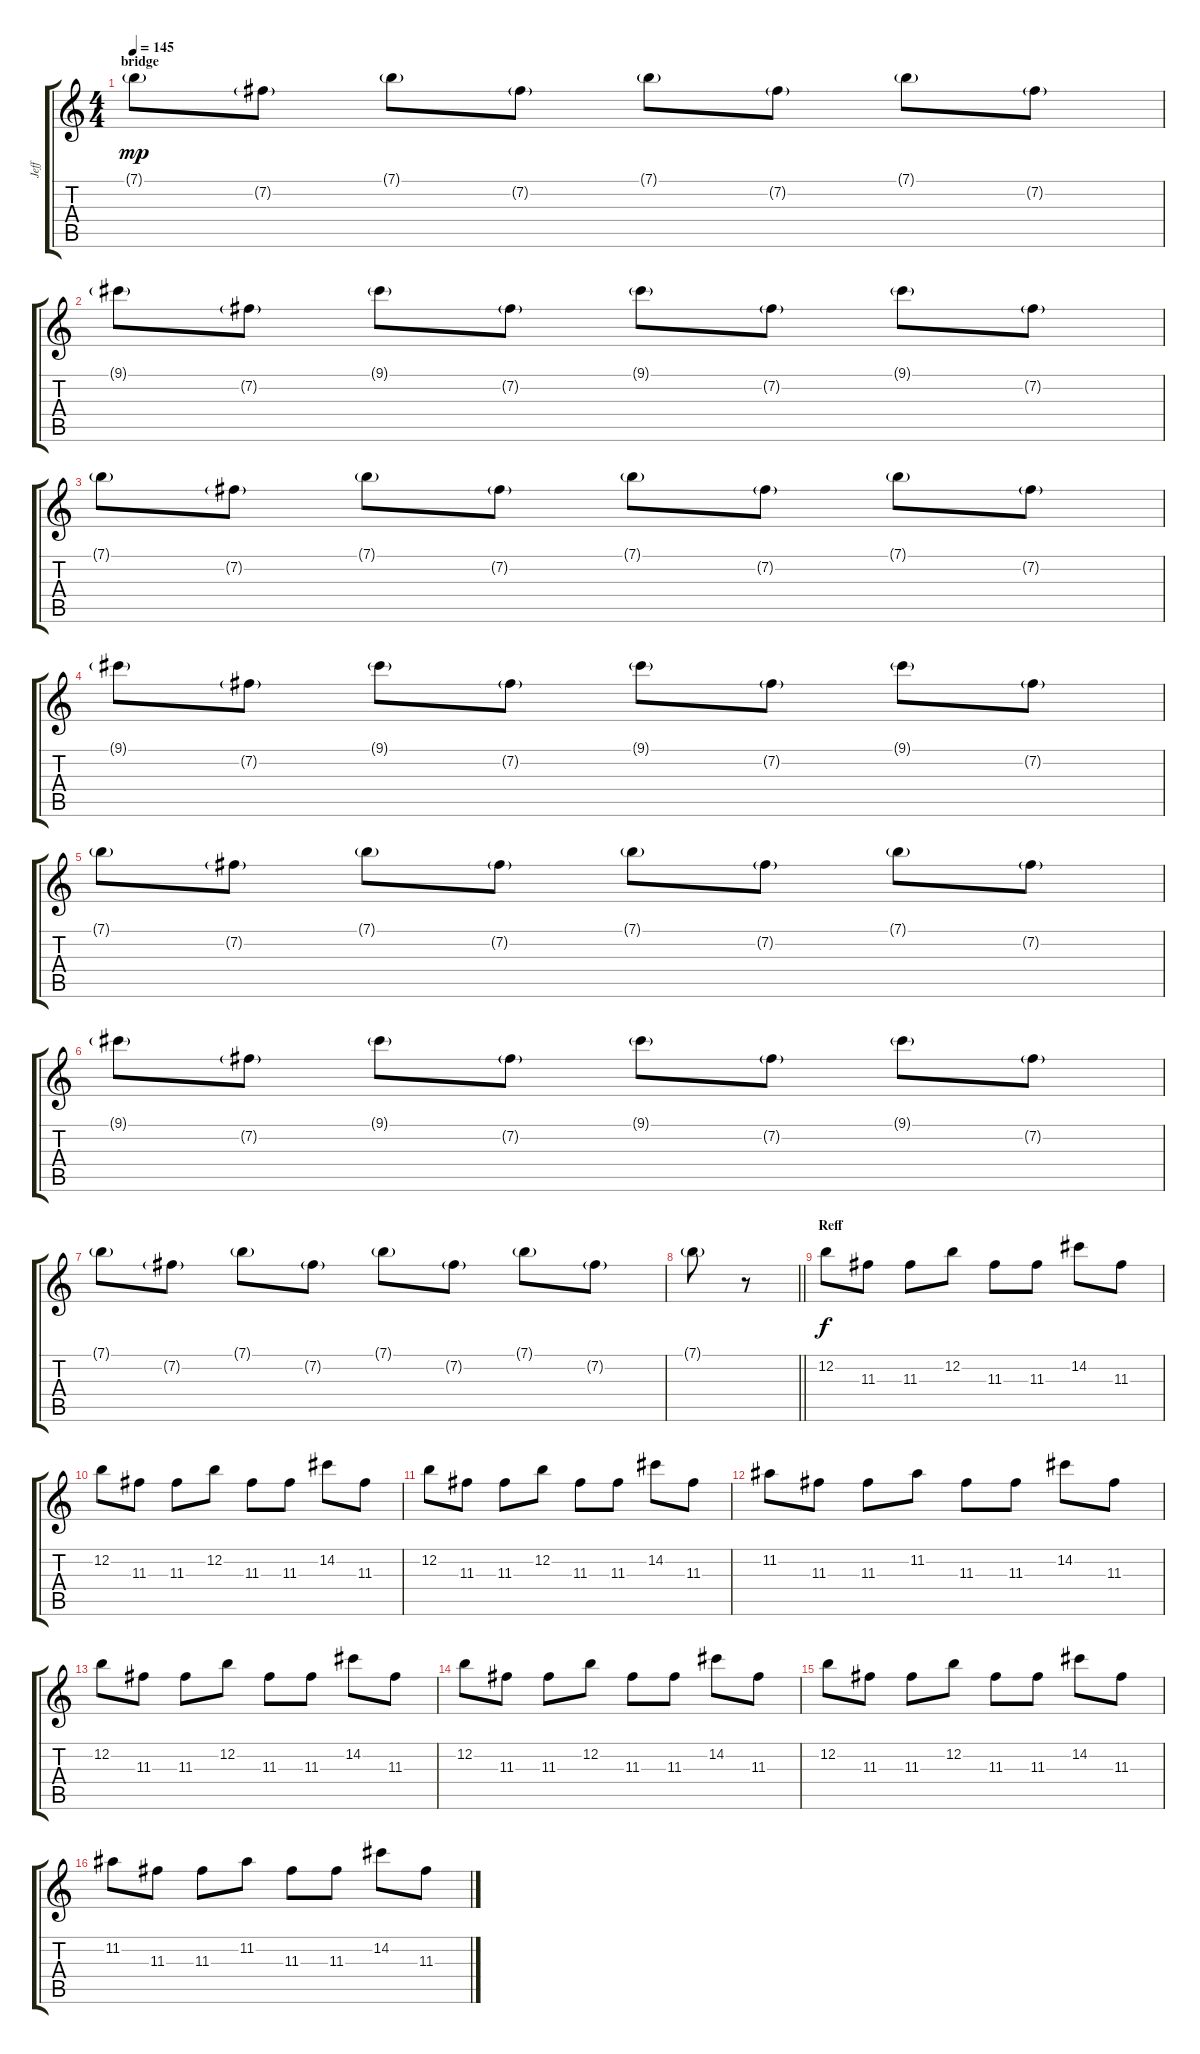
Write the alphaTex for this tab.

\track ("Jeff" "Jeff") {instrument distortionguitar}
\staff {score tabs}
\tuning (E4 B3 G3 D3 A2 E2) {hide}
\ts (4 4)
\section ("" "bridge")
\tempo 145
\clef g2
\ks c
7.1{g}.8{dy mp instrument lead1square} 7.2{g}.8 7.1{g}.8 7.2{g}.8 7.1{g}.8 7.2{g}.8 7.1{g}.8 7.2{g}.8 |
9.1{g}.8 7.2{g}.8 9.1{g}.8 7.2{g}.8 9.1{g}.8 7.2{g}.8 9.1{g}.8 7.2{g}.8 |
7.1{g}.8{instrument lead1square} 7.2{g}.8 7.1{g}.8 7.2{g}.8 7.1{g}.8 7.2{g}.8 7.1{g}.8 7.2{g}.8 |
9.1{g}.8 7.2{g}.8 9.1{g}.8 7.2{g}.8 9.1{g}.8 7.2{g}.8 9.1{g}.8 7.2{g}.8 |
7.1{g}.8{instrument lead1square} 7.2{g}.8 7.1{g}.8 7.2{g}.8 7.1{g}.8 7.2{g}.8 7.1{g}.8 7.2{g}.8 |
9.1{g}.8 7.2{g}.8 9.1{g}.8 7.2{g}.8 9.1{g}.8 7.2{g}.8 9.1{g}.8 7.2{g}.8 |
7.1{g}.8{instrument lead1square} 7.2{g}.8 7.1{g}.8 7.2{g}.8 7.1{g}.8 7.2{g}.8 7.1{g}.8 7.2{g}.8 |
\barLineRight lightlight
7.1{g}.8 r.8{instrument distortionguitar} |
\section ("" "Reff")
12.2.8{dy f} 11.3.8 11.3.8 12.2.8 11.3.8 11.3.8 14.2.8 11.3.8 |
12.2.8 11.3.8 11.3.8 12.2.8 11.3.8 11.3.8 14.2.8 11.3.8 |
12.2.8 11.3.8 11.3.8 12.2.8 11.3.8 11.3.8 14.2.8 11.3.8 |
11.2.8 11.3.8 11.3.8 11.2.8 11.3.8 11.3.8 14.2.8 11.3.8 |
12.2.8 11.3.8 11.3.8 12.2.8 11.3.8 11.3.8 14.2.8 11.3.8 |
12.2.8 11.3.8 11.3.8 12.2.8 11.3.8 11.3.8 14.2.8 11.3.8 |
12.2.8 11.3.8 11.3.8 12.2.8 11.3.8 11.3.8 14.2.8 11.3.8 |
11.2.8 11.3.8 11.3.8 11.2.8 11.3.8 11.3.8 14.2.8 11.3.8
